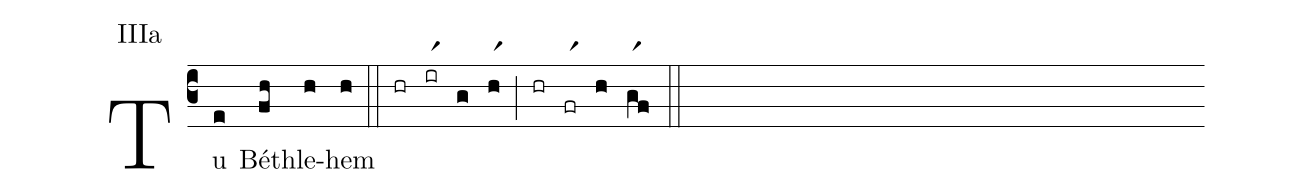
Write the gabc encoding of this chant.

annotation: IIIa;
%%
(c3) Tu(e) Béth(fh)le(h)hem(h) (::) (hr)(irr1)(g)(hr1)(;)(hr)(frr1)(h)(gr1f)(::)
